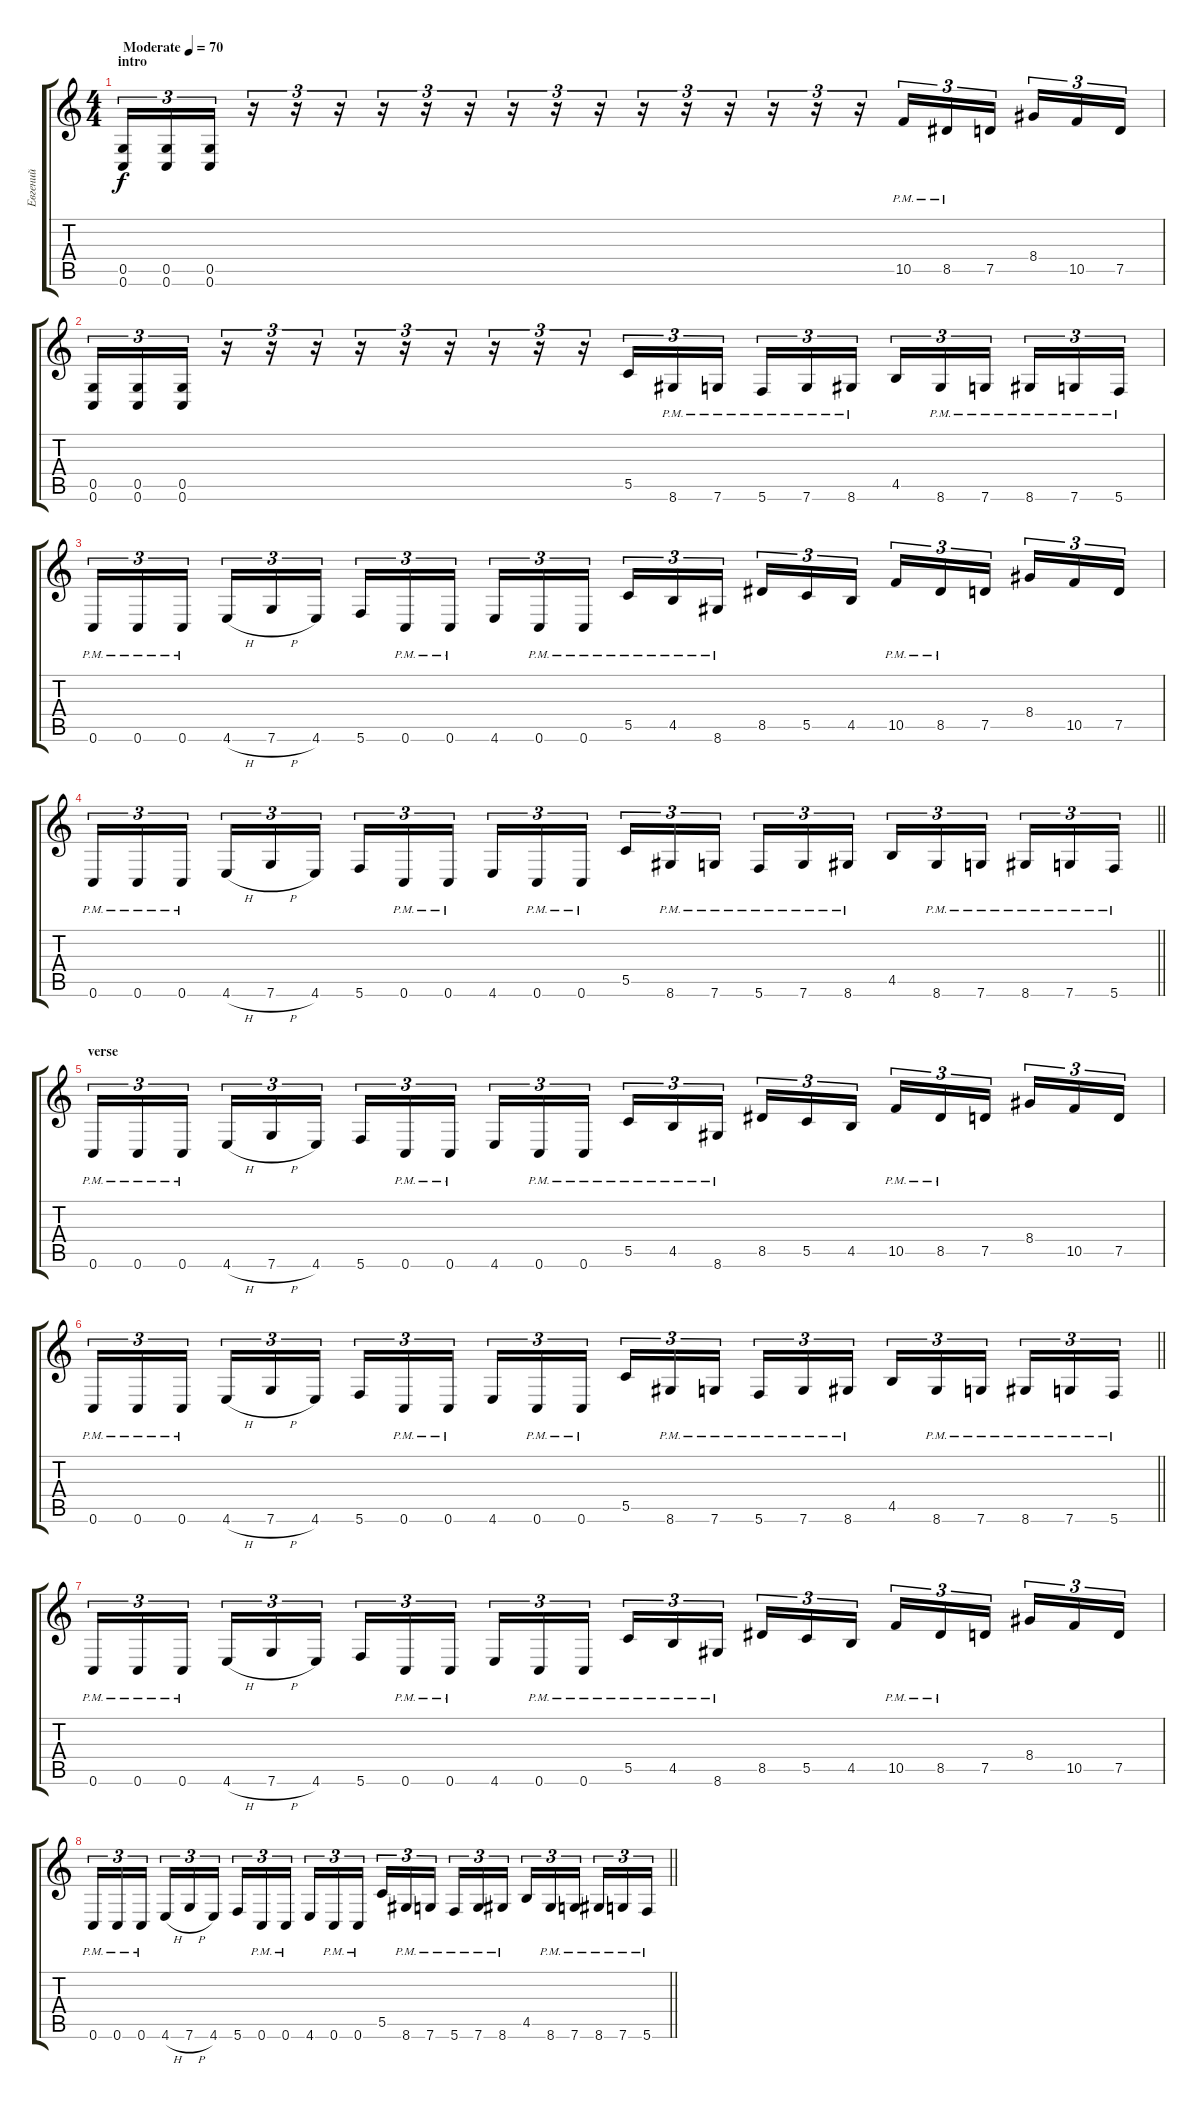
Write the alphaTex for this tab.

\track ("Евгений" "Евгений") {instrument distortionguitar}
\staff {score tabs}
\tuning (D4 A3 F3 C3 G2 C2) {hide}
\ts (4 4)
\section ("" "intro")
\tempo (70 "Moderate")
\clef g2
\ks c
(0.5 0.6).16{tu (3 2) dy f instrument distortionguitar} (0.5 0.6).16{tu (3 2)} (0.5 0.6).16{tu (3 2)} r.16{tu (3 2)} r.16{tu (3 2)} r.16{tu (3 2)} r.16{tu (3 2)} r.16{tu (3 2)} r.16{tu (3 2)} r.16{tu (3 2)} r.16{tu (3 2)} r.16{tu (3 2)} r.16{tu (3 2)} r.16{tu (3 2)} r.16{tu (3 2)} r.16{tu (3 2)} r.16{tu (3 2)} r.16{tu (3 2)} 10.5{pm}.16{tu (3 2)} 8.5{pm}.16{tu (3 2)} 7.5.16{tu (3 2) beam splitsecondary} 8.4.16{tu (3 2)} 10.5.16{tu (3 2)} 7.5.16{tu (3 2)} |
(0.5 0.6).16{tu (3 2)} (0.5 0.6).16{tu (3 2)} (0.5 0.6).16{tu (3 2)} r.16{tu (3 2)} r.16{tu (3 2)} r.16{tu (3 2)} r.16{tu (3 2)} r.16{tu (3 2)} r.16{tu (3 2)} r.16{tu (3 2)} r.16{tu (3 2)} r.16{tu (3 2)} 5.5.16{tu (3 2)} 8.6{pm}.16{tu (3 2)} 7.6{pm}.16{tu (3 2) beam splitsecondary} 5.6{pm}.16{tu (3 2)} 7.6{pm}.16{tu (3 2)} 8.6{pm}.16{tu (3 2)} 4.5.16{tu (3 2)} 8.6{pm}.16{tu (3 2)} 7.6{pm}.16{tu (3 2) beam splitsecondary} 8.6{pm}.16{tu (3 2)} 7.6{pm}.16{tu (3 2)} 5.6{pm}.16{tu (3 2)} |
0.6{pm}.16{tu (3 2)} 0.6{pm}.16{tu (3 2)} 0.6{pm}.16{tu (3 2) beam splitsecondary} 4.6{h}.16{tu (3 2)} 7.6{h}.16{tu (3 2)} 4.6.16{tu (3 2)} 5.6.16{tu (3 2)} 0.6{pm}.16{tu (3 2)} 0.6{pm}.16{tu (3 2) beam splitsecondary} 4.6.16{tu (3 2)} 0.6{pm}.16{tu (3 2)} 0.6{pm}.16{tu (3 2)} 5.5{pm}.16{tu (3 2)} 4.5{pm}.16{tu (3 2)} 8.6{pm}.16{tu (3 2) beam splitsecondary} 8.5.16{tu (3 2)} 5.5.16{tu (3 2)} 4.5.16{tu (3 2)} 10.5{pm}.16{tu (3 2)} 8.5{pm}.16{tu (3 2)} 7.5.16{tu (3 2) beam splitsecondary} 8.4.16{tu (3 2)} 10.5.16{tu (3 2)} 7.5.16{tu (3 2)} |
\barLineRight lightlight
0.6{pm}.16{tu (3 2)} 0.6{pm}.16{tu (3 2)} 0.6{pm}.16{tu (3 2) beam splitsecondary} 4.6{h}.16{tu (3 2)} 7.6{h}.16{tu (3 2)} 4.6.16{tu (3 2)} 5.6.16{tu (3 2)} 0.6{pm}.16{tu (3 2)} 0.6{pm}.16{tu (3 2) beam splitsecondary} 4.6.16{tu (3 2)} 0.6{pm}.16{tu (3 2)} 0.6{pm}.16{tu (3 2)} 5.5.16{tu (3 2)} 8.6{pm}.16{tu (3 2)} 7.6{pm}.16{tu (3 2) beam splitsecondary} 5.6{pm}.16{tu (3 2)} 7.6{pm}.16{tu (3 2)} 8.6{pm}.16{tu (3 2)} 4.5.16{tu (3 2)} 8.6{pm}.16{tu (3 2)} 7.6{pm}.16{tu (3 2) beam splitsecondary} 8.6{pm}.16{tu (3 2)} 7.6{pm}.16{tu (3 2)} 5.6{pm}.16{tu (3 2)} |
\section ("" "verse")
0.6{pm}.16{tu (3 2)} 0.6{pm}.16{tu (3 2)} 0.6{pm}.16{tu (3 2) beam splitsecondary} 4.6{h}.16{tu (3 2)} 7.6{h}.16{tu (3 2)} 4.6.16{tu (3 2)} 5.6.16{tu (3 2)} 0.6{pm}.16{tu (3 2)} 0.6{pm}.16{tu (3 2) beam splitsecondary} 4.6.16{tu (3 2)} 0.6{pm}.16{tu (3 2)} 0.6{pm}.16{tu (3 2)} 5.5{pm}.16{tu (3 2)} 4.5{pm}.16{tu (3 2)} 8.6{pm}.16{tu (3 2) beam splitsecondary} 8.5.16{tu (3 2)} 5.5.16{tu (3 2)} 4.5.16{tu (3 2)} 10.5{pm}.16{tu (3 2)} 8.5{pm}.16{tu (3 2)} 7.5.16{tu (3 2) beam splitsecondary} 8.4.16{tu (3 2)} 10.5.16{tu (3 2)} 7.5.16{tu (3 2)} |
\barLineRight lightlight
0.6{pm}.16{tu (3 2)} 0.6{pm}.16{tu (3 2)} 0.6{pm}.16{tu (3 2) beam splitsecondary} 4.6{h}.16{tu (3 2)} 7.6{h}.16{tu (3 2)} 4.6.16{tu (3 2)} 5.6.16{tu (3 2)} 0.6{pm}.16{tu (3 2)} 0.6{pm}.16{tu (3 2) beam splitsecondary} 4.6.16{tu (3 2)} 0.6{pm}.16{tu (3 2)} 0.6{pm}.16{tu (3 2)} 5.5.16{tu (3 2)} 8.6{pm}.16{tu (3 2)} 7.6{pm}.16{tu (3 2) beam splitsecondary} 5.6{pm}.16{tu (3 2)} 7.6{pm}.16{tu (3 2)} 8.6{pm}.16{tu (3 2)} 4.5.16{tu (3 2)} 8.6{pm}.16{tu (3 2)} 7.6{pm}.16{tu (3 2) beam splitsecondary} 8.6{pm}.16{tu (3 2)} 7.6{pm}.16{tu (3 2)} 5.6{pm}.16{tu (3 2)} |
0.6{pm}.16{tu (3 2)} 0.6{pm}.16{tu (3 2)} 0.6{pm}.16{tu (3 2) beam splitsecondary} 4.6{h}.16{tu (3 2)} 7.6{h}.16{tu (3 2)} 4.6.16{tu (3 2)} 5.6.16{tu (3 2)} 0.6{pm}.16{tu (3 2)} 0.6{pm}.16{tu (3 2) beam splitsecondary} 4.6.16{tu (3 2)} 0.6{pm}.16{tu (3 2)} 0.6{pm}.16{tu (3 2)} 5.5{pm}.16{tu (3 2)} 4.5{pm}.16{tu (3 2)} 8.6{pm}.16{tu (3 2) beam splitsecondary} 8.5.16{tu (3 2)} 5.5.16{tu (3 2)} 4.5.16{tu (3 2)} 10.5{pm}.16{tu (3 2)} 8.5{pm}.16{tu (3 2)} 7.5.16{tu (3 2) beam splitsecondary} 8.4.16{tu (3 2)} 10.5.16{tu (3 2)} 7.5.16{tu (3 2)} |
\barLineRight lightlight
0.6{pm}.16{tu (3 2)} 0.6{pm}.16{tu (3 2)} 0.6{pm}.16{tu (3 2) beam splitsecondary} 4.6{h}.16{tu (3 2)} 7.6{h}.16{tu (3 2)} 4.6.16{tu (3 2)} 5.6.16{tu (3 2)} 0.6{pm}.16{tu (3 2)} 0.6{pm}.16{tu (3 2) beam splitsecondary} 4.6.16{tu (3 2)} 0.6{pm}.16{tu (3 2)} 0.6{pm}.16{tu (3 2)} 5.5.16{tu (3 2)} 8.6{pm}.16{tu (3 2)} 7.6{pm}.16{tu (3 2) beam splitsecondary} 5.6{pm}.16{tu (3 2)} 7.6{pm}.16{tu (3 2)} 8.6{pm}.16{tu (3 2)} 4.5.16{tu (3 2)} 8.6{pm}.16{tu (3 2)} 7.6{pm}.16{tu (3 2) beam splitsecondary} 8.6{pm}.16{tu (3 2)} 7.6{pm}.16{tu (3 2)} 5.6{pm}.16{tu (3 2)}
